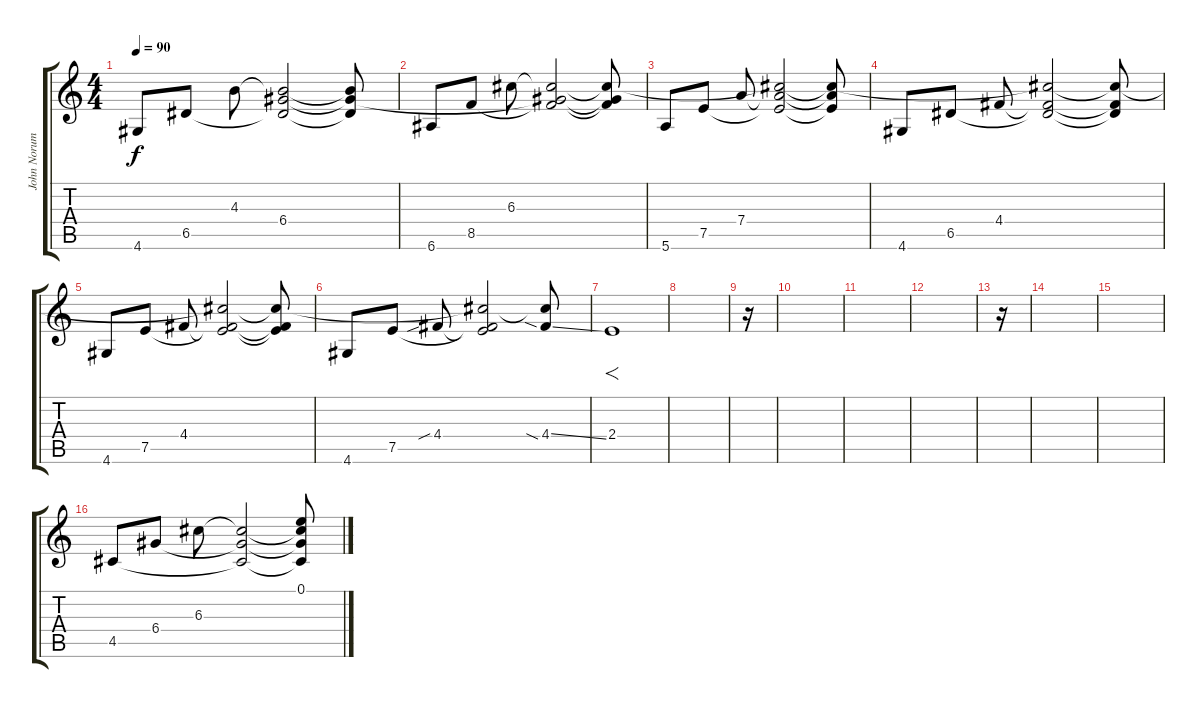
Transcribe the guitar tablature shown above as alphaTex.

\track ("John Norum" "John Norum") {instrument overdrivenguitar}
\staff {score tabs}
\tuning (E4 B3 G3 D3 A2 E2) {hide}
\ts (4 4)
\tempo 90
\clef g2
\ks c
4.6.8{dy f} 6.5.8 4.3.8 (4.3{t} 6.4{t} 6.5{t}).2 (4.3{t} 6.4{t} 6.5{t}).8 |
6.6.8 8.5.8 6.3.8 (6.3{t} 6.4{t} 8.5{t}).2 (6.3{t} 6.4{t} 8.5{t}).8 |
5.6.8 7.5.8 7.4.8 (6.3{t} 7.4{t} 7.5{t}).2 (6.3{t} 7.4{t} 7.5{t}).8 |
4.6.8 6.5.8 4.4.8 (6.3{t} 4.4{t} 6.5{t}).2 (6.3{t} 4.4{t} 6.5{t}).8 |
4.6.8 7.5.8 4.4.8 (6.3{t} 4.4{t} 7.5{t}).2 (6.3{t} 4.4{t} 7.5{t}).8 |
4.6.8 7.5.8 4.4{sib}.8 (6.3{t} 4.4{t} 7.5{t}).2 (6.3{t} 4.4{sia ss}).8 |
2.4.1{f} |
|
r.16 |
|
|
|
r.16 |
|
|
4.5.8 6.4.8 6.3.8 (6.3{t} 6.4{t} 4.5{t}).2 (0.1 6.3{t} 6.4{t} 4.5{t}).8
